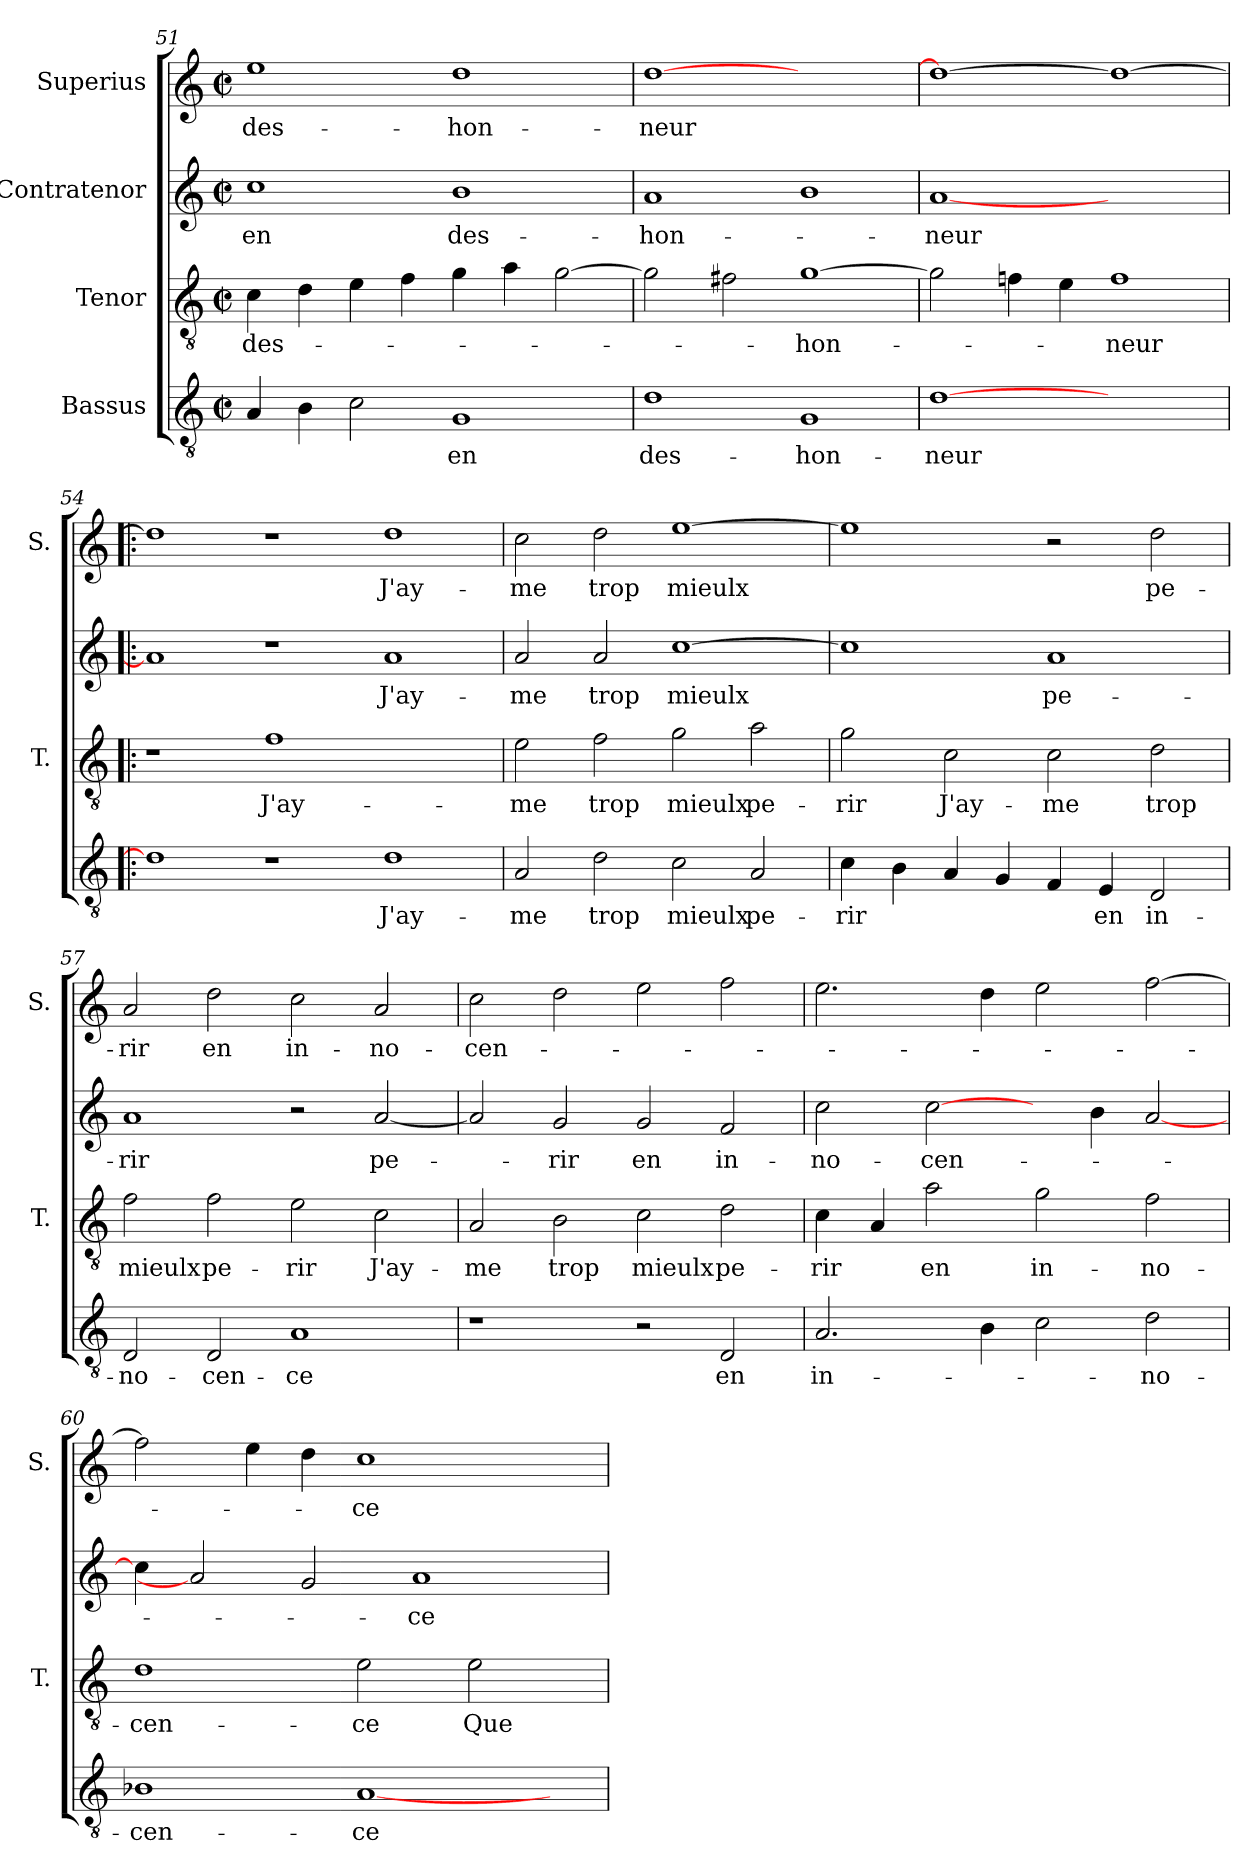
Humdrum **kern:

**kern	**text	**kern	**text	**kern	**text	**kern	**text
*part4	*part4	*part3	*part3	*part2	*part2	*part1	*part1
*staff4	*staff4	*staff3	*staff3	*staff2	*staff2	*staff1	*staff1
*I"Bassus	*	*I"Tenor	*	*I"Contratenor	*	*I"Superius	*
*	*	*I'T.	*	*	*	*I'S.	*
!!LO:PB:g=z
*clefGv2	*	*clefGv2	*	*clefG2	*	*clefG2	*
*k[]	*	*k[]	*	*k[]	*	*k[]	*
*C:	*	*C:	*	*C:	*	*C:	*
*M2/2	*	*M2/2	*	*M2/2	*	*M2/2	*
*met(c|)	*	*met(c|)	*	*met(c|)	*	*met(c|)	*
=51	=51	=51	=51	=51	=51	=51	=51
4A/	.	4c\	des-	1cc\	en	1ee\	des-
4B\	.	4d\	.	.	.	.	.
2c\	.	4e\	.	.	.	.	.
.	.	4f\	.	.	.	.	.
1G/	en	4g\	.	1b\	des-	1dd\	-hon-
.	.	4a\	.	.	.	.	.
.	.	[2g\	.	.	.	.	.
=52	=52	=52	=52	=52	=52	=52	=52
1d\	des-	2g\]	.	1a/	-hon-	[1dd\	-neur
.	.	2f#X\	.	.	.	.	.
1G/	-hon-	[1g\	-hon-	1b\	.	1ryy	.
=53	=53	=53	=53	=53	=53	=53	=53
[1d\	-neur	2g\]	.	[1a/	-neur	1dd\_	.
.	.	4fn\	.	.	.	.	.
.	.	4e\	.	.	.	.	.
1ryy	.	1f\	-neur	1ryy	.	1dd\_	.
=54!|:	=54!|:	=54!|:	=54!|:	=54!|:	=54!|:	=54!|:	=54!|:
1d\]	.	1r	.	1a/]	.	1dd\]	.
1r	.	1f\	J'ay-	1r	.	1r	.
1d\	J'ay-	1ryy	.	1a/	J'ay-	1dd\	J'ay-
=55	=55	=55	=55	=55	=55	=55	=55
2A/	-me	2e\	-me	2a/	-me	2cc\	-me
2d\	trop	2f\	trop	2a/	trop	2dd\	trop
2c\	mieulx	2g\	mieulx	[1cc\	mieulx	[1ee\	mieulx
2A/	pe-	2a\	pe-	.	.	.	.
=56	=56	=56	=56	=56	=56	=56	=56
4c\	-rir	2g\	-rir	1cc\]	.	1ee\]	.
4B\	.	.	.	.	.	.	.
4A/	.	2c\	J'ay-	.	.	.	.
4G/	.	.	.	.	.	.	.
4F/	.	2c\	-me	1a/	pe-	2r	.
4E/	en	.	.	.	.	.	.
2D/	in-	2d\	trop	.	.	2dd\	pe-
!!LO:LB:g=z
=57	=57	=57	=57	=57	=57	=57	=57
2D/	-no-	2f\	mieulx	1a/	-rir	2a/	-rir
2D/	-cen-	2f\	pe-	.	.	2dd\	en
1A/	-ce	2e\	-rir	2r	.	2cc\	in-
.	.	2c\	J'ay-	[2a/	pe-	2a/	-no-
=58	=58	=58	=58	=58	=58	=58	=58
1r	.	2A/	-me	2a/]	.	2cc\	-cen-
.	.	2B\	trop	2g/	-rir	2dd\	.
2r	.	2c\	mieulx	2g/	en	2ee\	.
2D/	en	2d\	pe-	2f/	in-	2ff\	.
=59	=59	=59	=59	=59	=59	=59	=59
2.A/	in-	4c\	-rir	2cc\	-no-	2.ee\	.
.	.	4A/	.	.	.	.	.
.	.	2a\	en	[2cc\	-cen-	.	.
4B\	.	.	.	.	.	4dd\	.
2c\	.	2g\	in-	4ryy	.	2ee\	.
.	.	.	.	4b\	.	.	.
2d\	-no-	2f\	-no-	[2a/	.	[2ff\	.
=60	=60	=60	=60	=60	=60	=60	=60
1B-X\	-cen-	1d\	-cen-	4cc\]	.	2ff\]	.
.	.	.	.	2a/]	.	.	.
.	.	.	.	.	.	4ee\	.
.	.	.	.	2g/	.	4dd\	.
[1A/	-ce	2e\	-ce	.	.	1cc\	-ce
.	.	.	.	1a/	-ce	.	.
.	.	2e\	Que	.	.	.	.
4ryy	.	4ryy	.	.	.	4ryy	.
=	=	=	=	=	=	=	=
*-	*-	*-	*-	*-	*-	*-	*-
